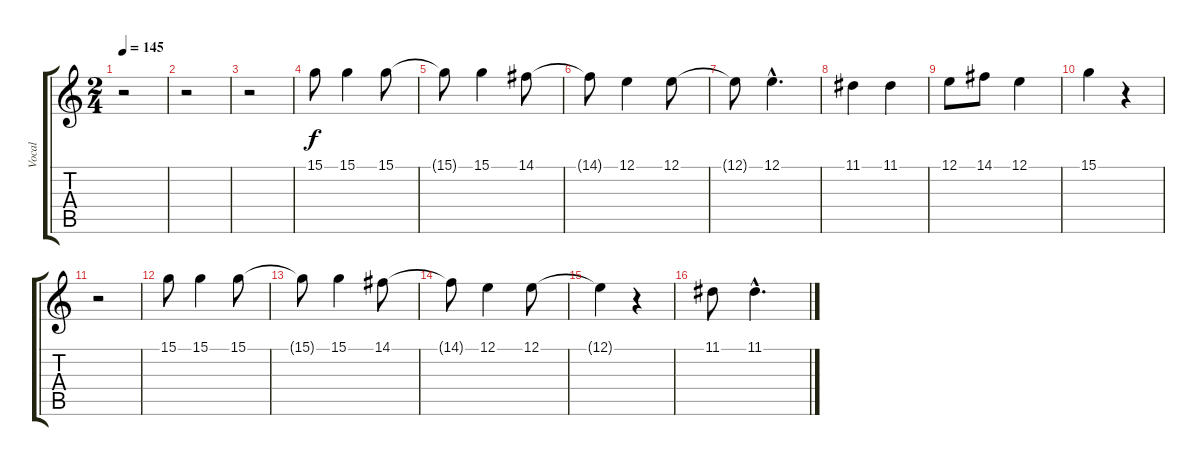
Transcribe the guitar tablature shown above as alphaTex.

\track ("Vocal" "Vocal") {instrument tenorsax}
\staff {score tabs}
\tuning (E4 B3 G3 D3 A2 E2) {hide}
\ts (2 4)
\tempo 145
\clef g2
\ks c
r.2{dy f} |
r.2 |
r.2 |
15.1.8 15.1.4 15.1.8 |
15.1{t}.8 15.1.4 14.1.8 |
14.1{t}.8 12.1.4 12.1.8 |
12.1{t}.8 12.1{hac}.4{d} |
11.1.4 11.1.4 |
12.1.8 14.1.8 12.1.4 |
15.1.4 r.4 |
r.2 |
15.1.8 15.1.4 15.1.8 |
15.1{t}.8 15.1.4 14.1.8 |
14.1{t}.8 12.1.4 12.1.8 |
12.1{t}.4 r.4 |
11.1.8 11.1{hac}.4{d}
